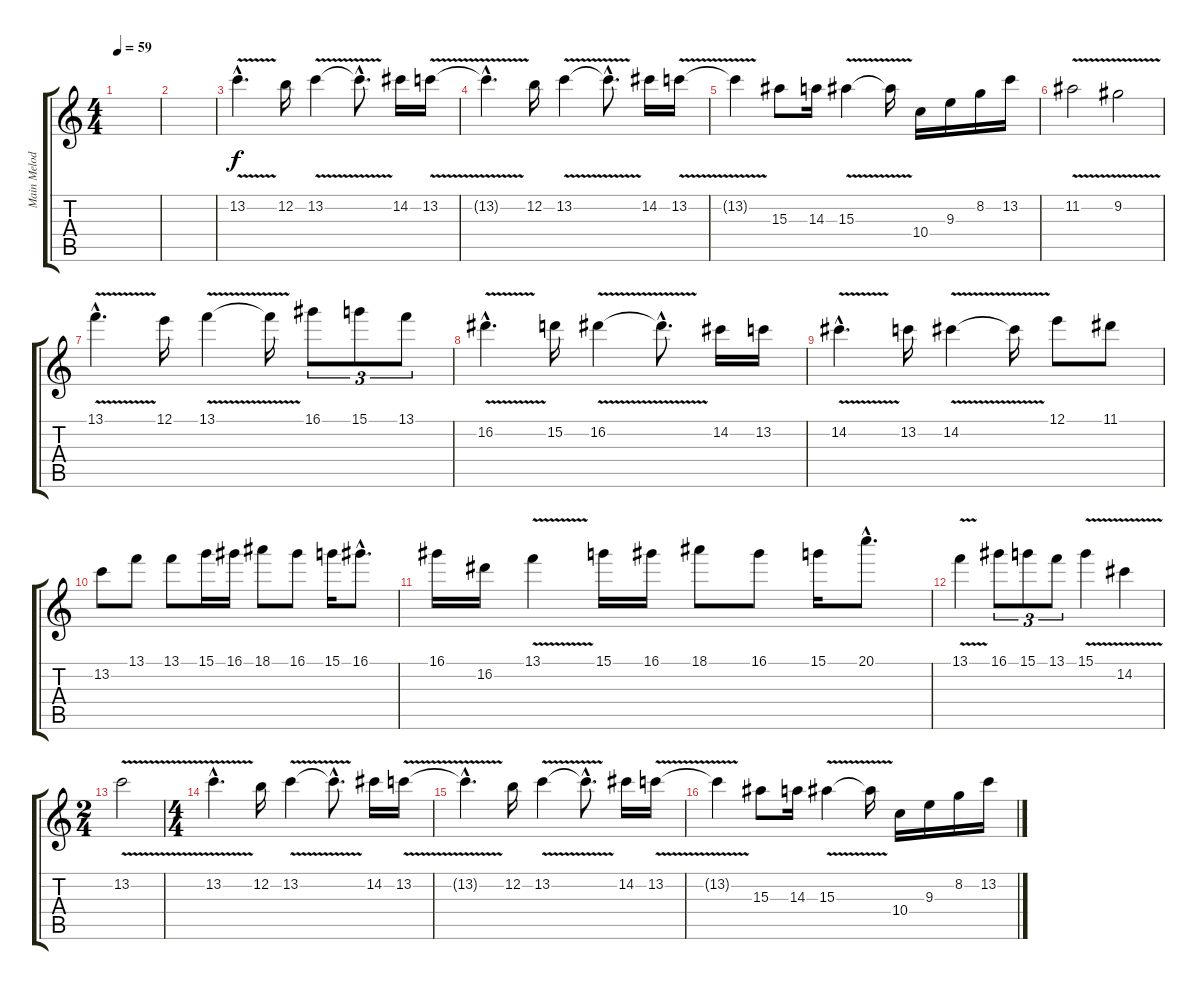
\track ("Main Melody (Guitar)" "Main Melod") {instrument overdrivenguitar}
\staff {score tabs}
\tuning (E4 B3 G3 D3 A2 E2) {hide}
\ts (4 4)
\tempo 59
\clef g2
\ks c
|
|
13.2{v hac}.4{d} 12.2.16 13.2{v}.4 13.2{hac t}.8{d} 14.2.16 13.2{v}.16 |
13.2{hac t}.4{d} 12.2.16 13.2{v}.4 13.2{hac t}.8{d} 14.2.16 13.2{v}.16 |
13.2{t}.4 15.3.8 14.3.16 15.3{v}.4 15.3{t}.16 10.4.16 9.3.16 8.2.16 13.2.16 |
11.2{v}.2 9.2{v}.2 |
13.1{v hac}.4{d} 12.1.16 13.1{v}.4 13.1{t}.16 16.1.8{tu (3 2)} 15.1.8{tu (3 2)} 13.1.8{tu (3 2)} |
16.2{v hac}.4{d} 15.2.16 16.2{v}.4 16.2{hac t}.8{d} 14.2.16 13.2.16 |
14.2{v hac}.4{d} 13.2.16 14.2{v}.4 14.2{t}.16 12.1.8 11.1.8 |
13.2.8 13.1.8 13.1.8 15.1.16 16.1.16 18.1.8 16.1.8 15.1.16 16.1{hac}.8{d} |
16.1.16 16.2.16 13.1{v}.4 15.1.16 16.1.16 18.1.8 16.1.8 15.1.16 20.1{hac}.8{d} |
13.1{v}.4 16.1.8{tu (3 2)} 15.1.8{tu (3 2)} 13.1.8{tu (3 2)} 15.1{v}.4 14.2{v}.4 |
\ts (2 4)
13.2{v}.2 |
\ts (4 4)
13.2{v hac}.4{d} 12.2.16 13.2{v}.4 13.2{hac t}.8{d} 14.2.16 13.2{v}.16 |
13.2{hac t}.4{d} 12.2.16 13.2{v}.4 13.2{hac t}.8{d} 14.2.16 13.2{v}.16 |
13.2{t}.4 15.3.8 14.3.16 15.3{v}.4 15.3{t}.16 10.4.16 9.3.16 8.2.16 13.2.16
